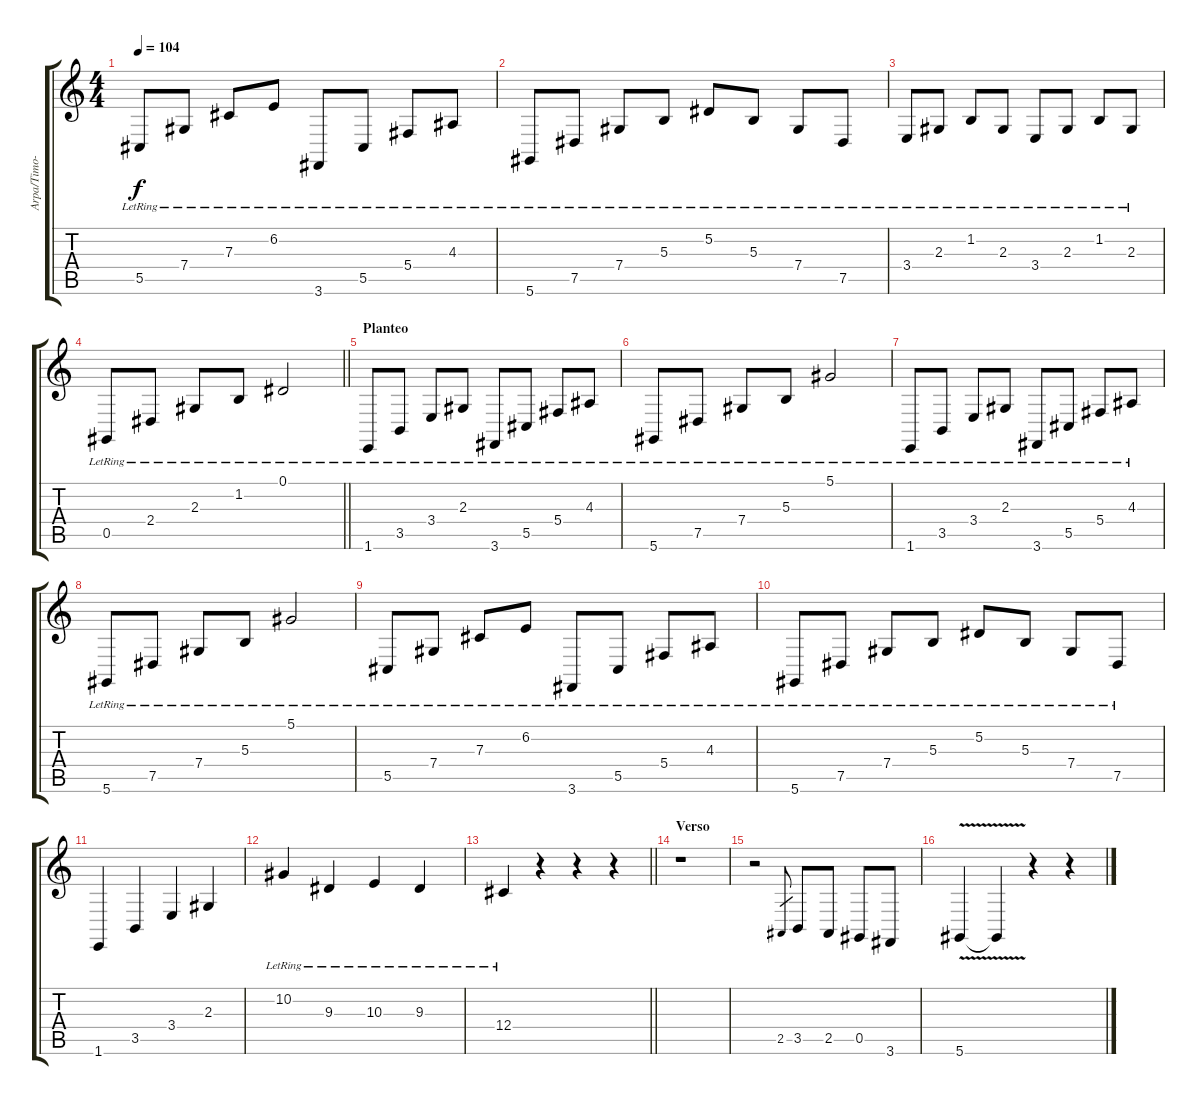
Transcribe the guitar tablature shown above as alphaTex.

\track ("Arpa/Timo-Timo (Guitarra)" "Arpa/Timo-") {instrument seashore}
\staff {score tabs}
\tuning (Eb4 Bb3 Gb3 Db3 Ab2 Eb2) {hide}
\ts (4 4)
\tempo 104
\clef g2
\ks c
5.5{lr}.8{dy f} 7.4{lr}.8 7.3{lr}.8 6.2{lr}.8 3.6{lr}.8 5.5{lr}.8 5.4{lr}.8 4.3{lr}.8 |
5.6{lr}.8 7.5{lr}.8 7.4{lr}.8 5.3{lr}.8 5.2{lr}.8 5.3{lr}.8 7.4{lr}.8 7.5{lr}.8 |
3.4{lr}.8 2.3{lr}.8 1.2{lr}.8 2.3{lr}.8 3.4{lr}.8 2.3{lr}.8 1.2{lr}.8 2.3{lr}.8 |
\barLineRight lightlight
0.5{lr}.8 2.4{lr}.8 2.3{lr}.8 1.2{lr}.8 0.1{lr}.2 |
\section ("" "Planteo")
1.6{lr}.8 3.5{lr}.8 3.4{lr}.8 2.3{lr}.8 3.6{lr}.8 5.5{lr}.8 5.4{lr}.8 4.3{lr}.8 |
5.6{lr}.8 7.5{lr}.8 7.4{lr}.8 5.3{lr}.8 5.1{lr}.2 |
1.6{lr}.8 3.5{lr}.8 3.4{lr}.8 2.3{lr}.8 3.6{lr}.8 5.5{lr}.8 5.4{lr}.8 4.3{lr}.8 |
5.6{lr}.8 7.5{lr}.8 7.4{lr}.8 5.3{lr}.8 5.1{lr}.2 |
5.5{lr}.8 7.4{lr}.8 7.3{lr}.8 6.2{lr}.8 3.6{lr}.8 5.5{lr}.8 5.4{lr}.8 4.3{lr}.8 |
5.6{lr}.8 7.5{lr}.8 7.4{lr}.8 5.3{lr}.8 5.2{lr}.8 5.3{lr}.8 7.4{lr}.8 7.5{lr}.8 |
1.6.4 3.5.4 3.4.4 2.3.4 |
10.2{lr}.4 9.3{lr}.4 10.3{lr}.4 9.3{lr}.4 |
\barLineRight lightlight
12.4{lr}.4 r.4 r.4 r.4 |
\section ("" "Verso")
r.1 |
r.2{volume 15 instrument electricguitarjazz} 2.5.8{gr} 3.5.8 2.5.8 0.5.8 3.6.8 |
5.6{v}.4 5.6{t}.4 r.4 r.4
